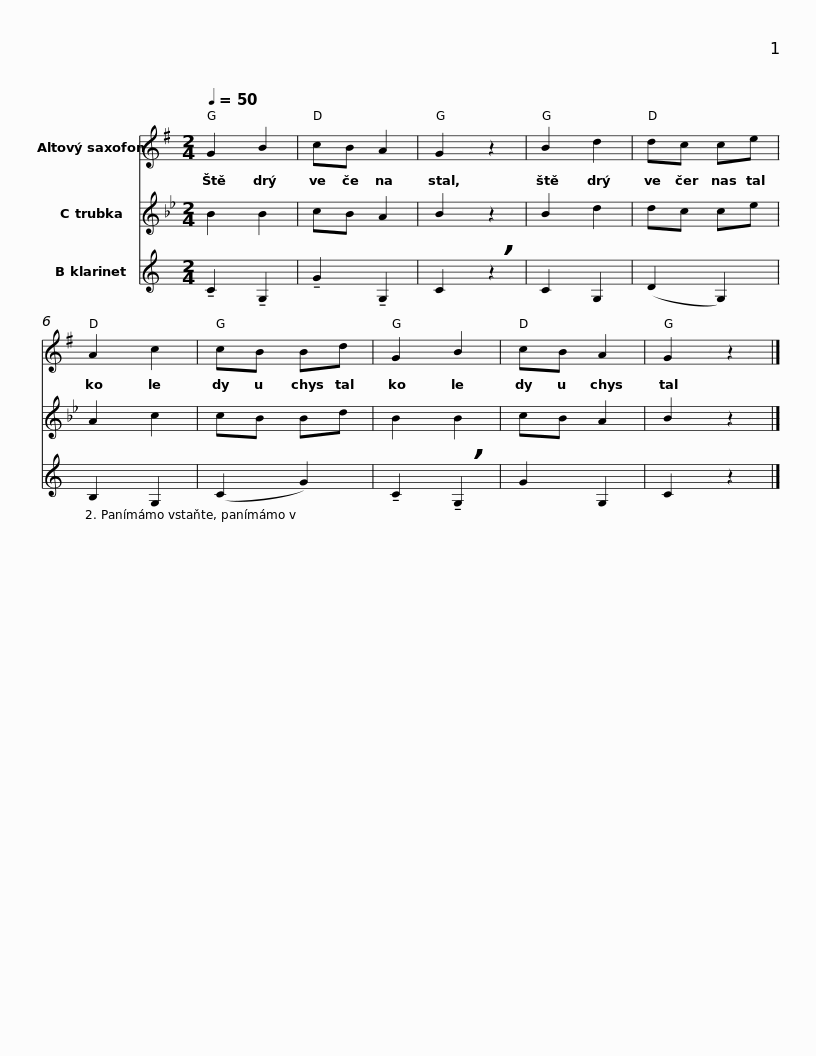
X:1
%%score 1 2 3
L:1/8
Q:1/4=50
M:2/4
I:linebreak $
K:Bb
V:1 treble transpose=-9
V:2 treble
V:3 treble transpose=-2
V:1
[K:G] G2 B2 | cB A2 | G2 z2 | B2 d2 | dc ce |$ %5
 A2 c2 | cB Bd | G2 B2 | cB A2 | G2 z2 |] %10
V:2
 B2 B2 | cB A2 | B2 z2 | B2 d2 | dc ce |$ %5
 A2 c2 | cB Bd | B2 B2 | cB A2 | B2 z2 |] %10
V:3
[K:C] !tenuto!C2 !tenuto!G,2 | !tenuto!G2 !tenuto!G,2 | C2 !breath!z2 | C2 G,2 | (D2 G,2) |$ %5
 B,2 G,2 | (C2 G2) | !tenuto!C2 !breath!!tenuto!G,2 | G2 G,2 | C2 z2 |] %10
